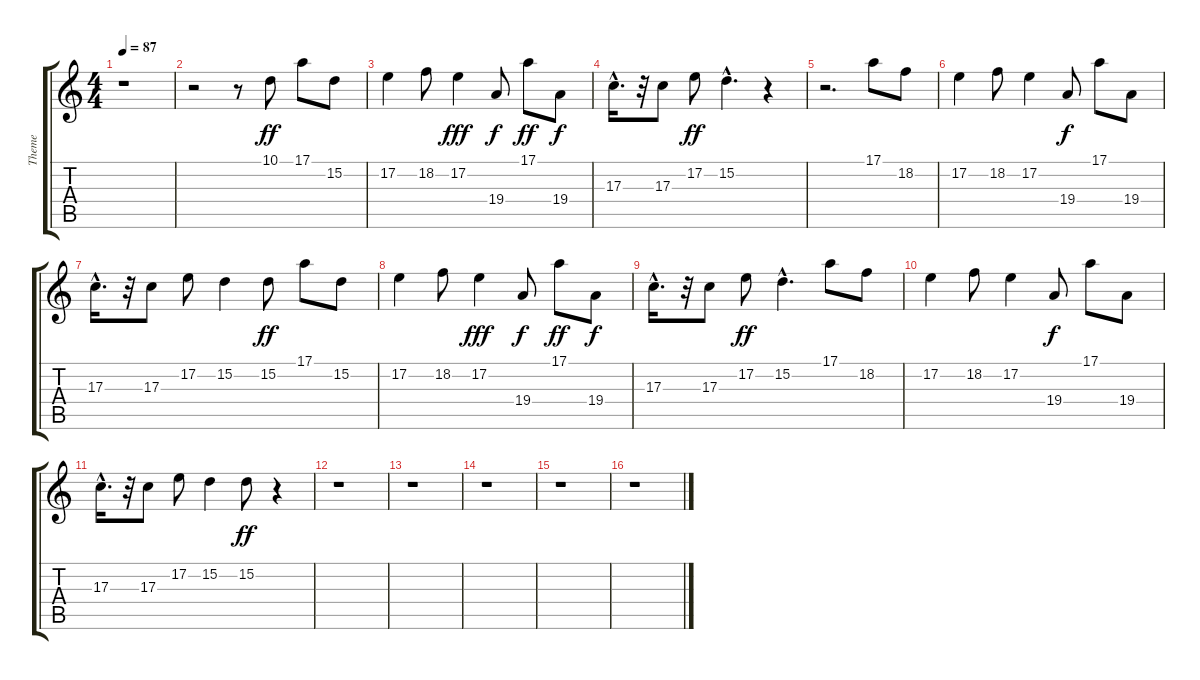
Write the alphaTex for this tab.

\track ("Theme" "Theme") {instrument honkytonkpiano}
\staff {score tabs}
\tuning (E4 B3 G3 D3 A2 E2) {hide}
\ts (4 4)
\tempo 87
\clef g2
\ks c
r.1{dy ff} |
r.2 r.8 10.1.8 17.1.8 15.2.8 |
17.2.4 18.2.8 17.2.4{dy fff} 19.4.8{dy f} 17.1.8{dy ff} 19.4.8{dy f} |
17.3{hac}.16{d} r.32 17.3.8 17.2.8{dy ff} 15.2{hac}.4{d} r.4 |
r.2{d} 17.1.8 18.2.8 |
17.2.4 18.2.8 17.2.4 19.4.8{dy f} 17.1.8 19.4.8 |
17.3{hac}.16{d} r.32 17.3.8 17.2.8 15.2.4 15.2.8{dy ff} 17.1.8 15.2.8 |
17.2.4 18.2.8 17.2.4{dy fff} 19.4.8{dy f} 17.1.8{dy ff} 19.4.8{dy f} |
17.3{hac}.16{d} r.32 17.3.8 17.2.8{dy ff} 15.2{hac}.4{d} 17.1.8 18.2.8 |
17.2.4 18.2.8 17.2.4 19.4.8{dy f} 17.1.8 19.4.8 |
17.3{hac}.16{d} r.32 17.3.8 17.2.8 15.2.4 15.2.8{dy ff} r.4 |
r.1 |
r.1 |
r.1 |
r.1 |
r.1
